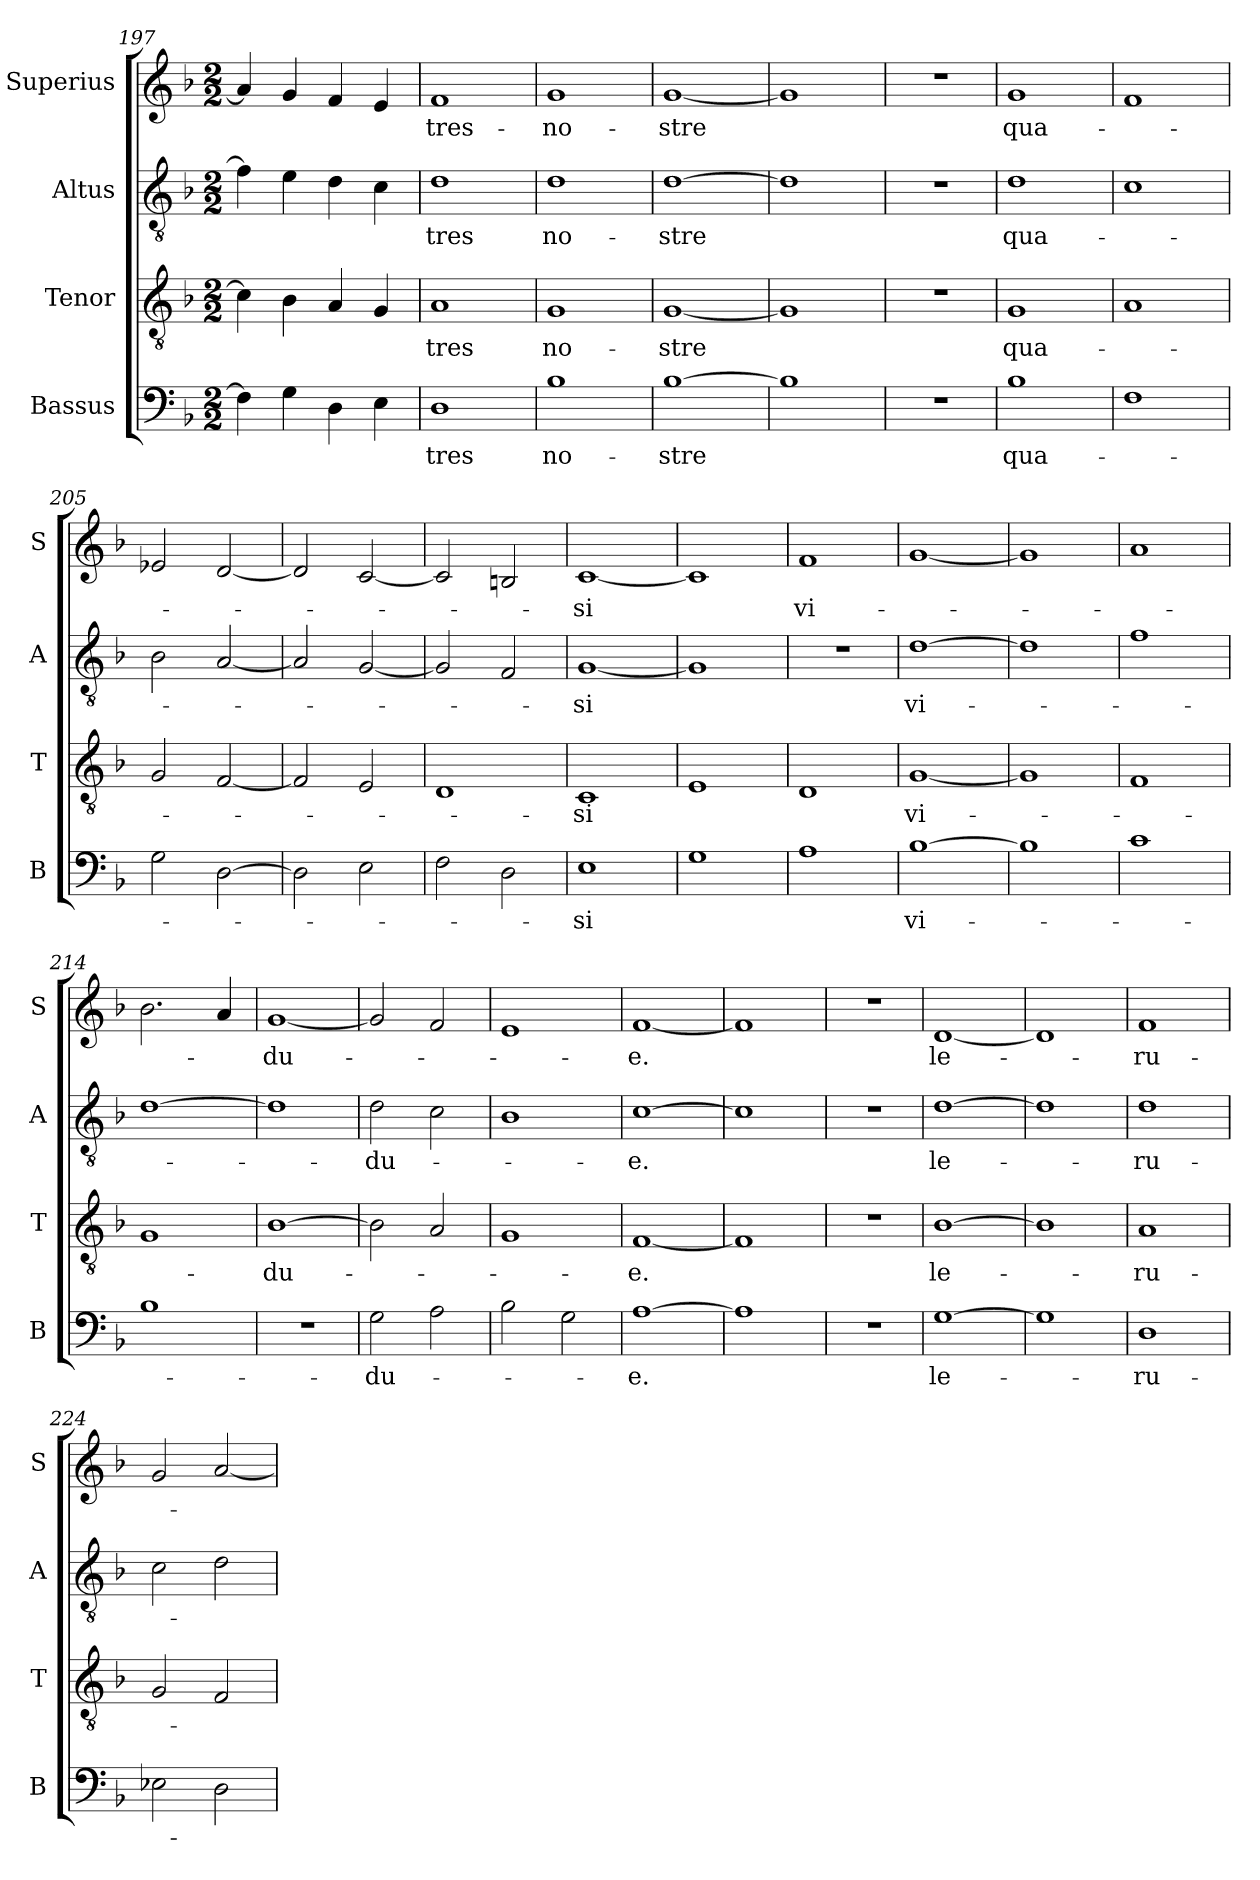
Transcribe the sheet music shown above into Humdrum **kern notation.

**kern	**text	**kern	**text	**kern	**text	**kern	**text
*part4	*part4	*part3	*part3	*part2	*part2	*part1	*part1
*staff4	*staff4	*staff3	*staff3	*staff2	*staff2	*staff1	*staff1
*I"Bassus	*	*I"Tenor	*	*I"Altus	*	*I"Superius	*
*I'B	*	*I'T	*	*I'A	*	*I'S	*
*clefF4	*	*clefGv2	*	*clefGv2	*	*clefG2	*
*k[b-]	*	*k[b-]	*	*k[b-]	*	*k[b-]	*
*M2/2	*	*M2/2	*	*M2/2	*	*M2/2	*
=197	=197	=197	=197	=197	=197	=197	=197
4F]	.	4c]	.	4f]	.	4a]	.
4G	.	4B-	.	4e	.	4g	.
4D	.	4A	.	4d	.	4f	.
4E	.	4G	.	4c	.	4e	.
=198	=198	=198	=198	=198	=198	=198	=198
1D	-tres	1A	-tres	1d	-tres	1f	-tres-
=199	=199	=199	=199	=199	=199	=199	=199
1B-	no-	1G	no-	1d	no-	1g	-no-
=200	=200	=200	=200	=200	=200	=200	=200
[1B-	stre	[1G	stre	[1d	stre	[1g	stre
=201	=201	=201	=201	=201	=201	=201	=201
1B-]	.	1G]	.	1d]	.	1g]	.
=202	=202	=202	=202	=202	=202	=202	=202
1r	.	1r	.	1r	.	1r	.
=203	=203	=203	=203	=203	=203	=203	=203
1B-	-qua-	1G	-qua-	1d	-qua-	1g	-qua-
=204	=204	=204	=204	=204	=204	=204	=204
1F	.	1A	.	1c	.	1f	.
=205	=205	=205	=205	=205	=205	=205	=205
2G	.	2G	.	2B-	.	2e-i	.
[2D	.	[2F	.	[2A	.	[2d	.
=206	=206	=206	=206	=206	=206	=206	=206
2D]	.	2F]	.	2A]	.	2d]	.
2E	.	2E	.	[2G	.	[2c	.
=207	=207	=207	=207	=207	=207	=207	=207
2F	.	1D	.	2G]	.	2c]	.
2D	.	.	.	2F	.	2Bn	.
=208	=208	=208	=208	=208	=208	=208	=208
1E	-si	1C	-si	[1G	si	[1c	si
=209	=209	=209	=209	=209	=209	=209	=209
1G	.	1E	.	1G]	.	1c]	.
=210	=210	=210	=210	=210	=210	=210	=210
1A	.	1D	.	1r	.	1f	-vi-
=211	=211	=211	=211	=211	=211	=211	=211
[1B-	vi-	[1G	vi-	[1d	vi-	[1g	.
=212	=212	=212	=212	=212	=212	=212	=212
1B-]	.	1G]	.	1d]	.	1g]	.
=213	=213	=213	=213	=213	=213	=213	=213
1c	.	1F	.	1f	.	1a	.
=214	=214	=214	=214	=214	=214	=214	=214
1B-	.	1G	.	[1d	.	2.b-	.
.	.	.	.	.	.	4a	.
=215	=215	=215	=215	=215	=215	=215	=215
1r	.	[1B-	du-	1d]	.	[1g	-du-
=216	=216	=216	=216	=216	=216	=216	=216
2G	du-	2B-]	.	2d	-du-	2g]	.
2A	.	2A	.	2c	.	2f	.
=217	=217	=217	=217	=217	=217	=217	=217
2B-	.	1G	.	1B-	.	1e	.
2G	.	.	.	.	.	.	.
=218	=218	=218	=218	=218	=218	=218	=218
[1A	e.	[1F	e.	[1c	e.	[1f	e.
=219	=219	=219	=219	=219	=219	=219	=219
1A]	.	1F]	.	1c]	.	1f]	.
=220	=220	=220	=220	=220	=220	=220	=220
1r	.	1r	.	1r	.	1r	.
=221	=221	=221	=221	=221	=221	=221	=221
[1G	le-	[1B-	le-	[1d	le-	[1d	le-
=222	=222	=222	=222	=222	=222	=222	=222
1G]	.	1B-]	.	1d]	.	1d]	.
=223	=223	=223	=223	=223	=223	=223	=223
1D	-ru-	1A	-ru-	1d	-ru-	1f	-ru-
=224	=224	=224	=224	=224	=224	=224	=224
2E-X	.	2G	.	2c	.	2g	.
2D	.	2F	.	2d	.	[2a	.
=	=	=	=	=	=	=	=
*-	*-	*-	*-	*-	*-	*-	*-
